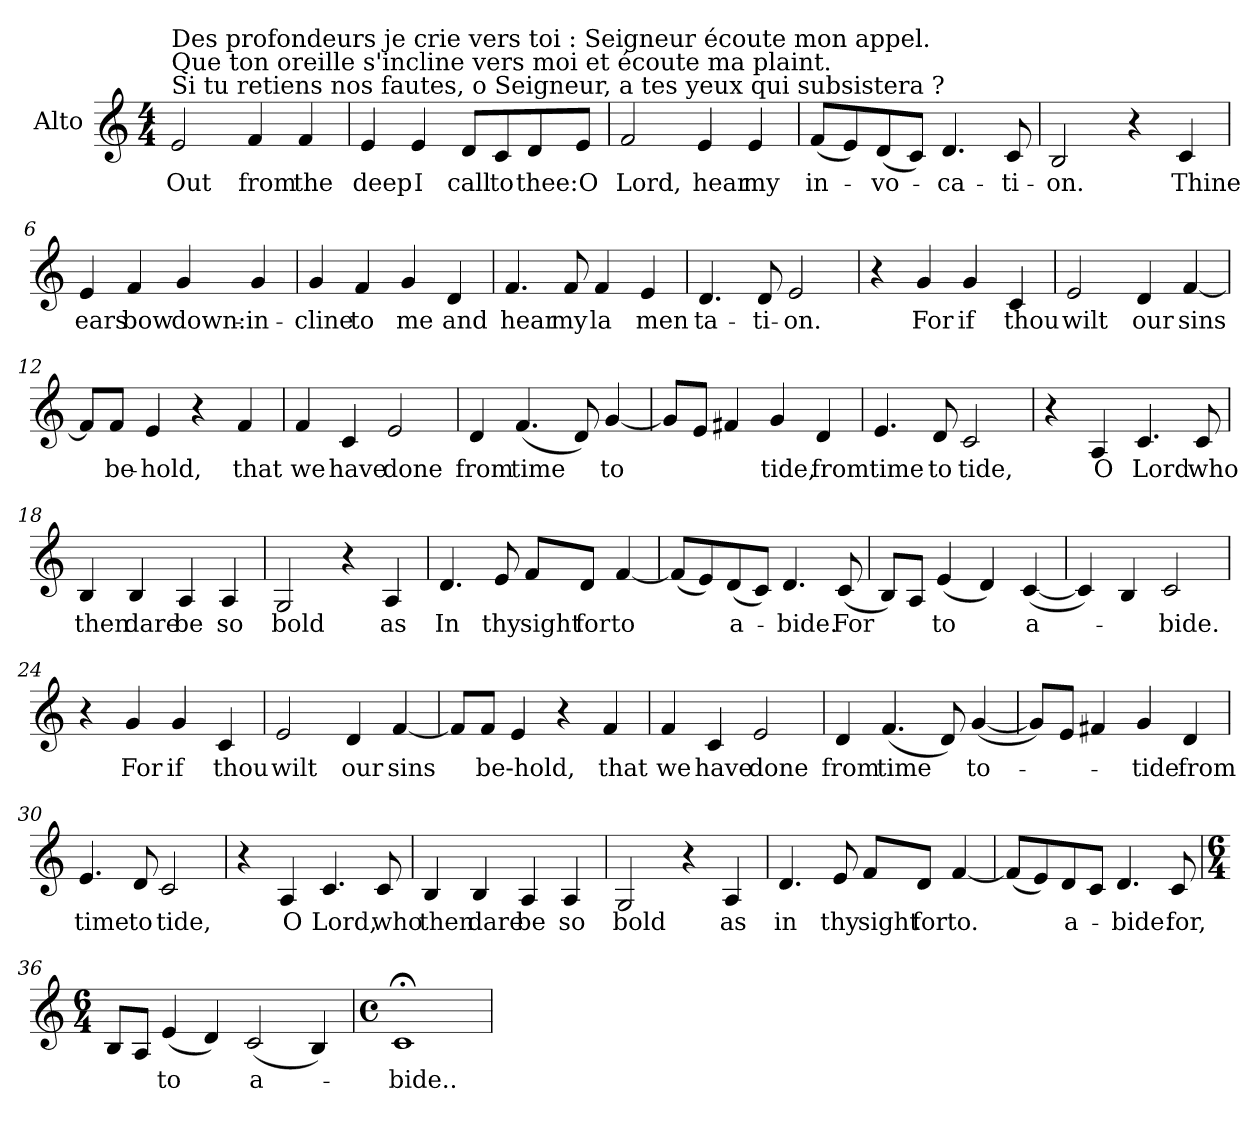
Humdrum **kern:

**kern	**text
*part1	*part1
*staff1	*staff1
*I"Alto	*
*I'A	*
*clefG2	*
*k[]	*
*C:	*
*M4/4	*
=1	=1
!LO:TX:a:t=Des profondeurs je crie vers toi &colon; Seigneur écoute mon appel.\nQue ton oreille s'incline vers moi et écoute ma plaint.\nSi tu retiens nos fautes, o Seigneur, a tes yeux qui subsistera ?	!
2e/	Out
4f/	from
4f/	the
=2	=2
4e/	deep
4e/	I
8d/L	call
8c/	to
8d/	thee:
8e/J	O
=3	=3
2f/	Lord,
4e/	hear
4e/	my
=4	=4
(8f/L	in-
8e/)	.
(8d/	vo-
8c/J)	.
4.d/	ca-
8c/	ti-
=5	=5
2B/	-on.
4r	.
4c/	Thine
!!LO:LB:g=z
=6	=6
4e/	ears
4f/	bow
4g/	down:-
4g/	in-
=7	=7
4g/	cline
4f/	to
4g/	me
4d/	and
=8	=8
4.f/	hear
8f/	my
4f/	la
4e/	men
=9	=9
4.d/	ta-
8d/	ti-
2e/	on.
=10	=10
4r	.
4g/	For
4g/	if
4c/	thou
=11	=11
2e/	wilt
4d/	our
[4f/	sins
!!LO:LB:g=z
=12	=12
8f/L]	.
8f/J	be-
4e/	hold,
4r	.
4f/	that
=13	=13
4f/	we
4c/	have
2e/	done
=14	=14
4d/	from
(4.f/	time
8d/)	.
[4g/	to
=15	=15
8g/L]	.
8e/J	.
4f#X/	.
4g/	tide,
4d/	from
=16	=16
4.e/	time
8d/	to
2c/	tide,
=17	=17
4r	.
4A/	O
4.c/	Lord
8c/	who
!!LO:LB:g=z
=18	=18
4B/	then
4B/	dare
4A/	be
4A/	so
=19	=19
2G/	bold
4r	.
4A/	as
=20	=20
4.d/	In
8e/	thy
8f/L	sight
8d/J	for
[4f/	to
=21	=21
(8f/L]	.
8e/)	.
(8d/	a-
8c/J)	.
4.d/	bide.
(8c/	For
=22	=22
8B/L)	.
8A/J	.
(4e/	to
4d/)	.
([4c/	a-
=23	=23
4c/])	.
4B/	.
2c/	bide.
=24	=24
4r	.
4g/	For
4g/	if
4c/	thou
!!LO:LB:g=z
=25	=25
2e/	wilt
4d/	our
[4f/	sins
=26	=26
8f/L]	.
8f/J	be-hold,
4e/	.
4r	.
4f/	that
=27	=27
4f/	we
4c/	have
2e/	done
=28	=28
4d/	from
(4.f/	time
8d/)	.
([4g/	to-
=29	=29
8g/L])	.
8e/J	.
4f#X/	.
4g/	tide
4d/	from
=30	=30
4.e/	time
8d/	to
2c/	tide,
!!LO:LB:g=z
=31	=31
4r	.
4A/	O
4.c/	Lord,
8c/	who
=32	=32
4B/	then
4B/	dare
4A/	be
4A/	so
=33	=33
2G/	bold
4r	.
4A/	as
=34	=34
4.d/	in
8e/	thy
8f/L	sight
8d/J	for
[4f/	to.
=35	=35
(8f/L]	.
8e/)	.
8d/	a-
8c/J	.
4.d/	bide.
8c/	for,
=36	=36
*M6/4	*
8B/L	.
8A/J	.
(4e/	to
4d/)	.
(2c/	a-
4B/)	.
=37	=37
*M4/4	*
*met(c)	*
1c;<	bide..
=	=
*-	*-
